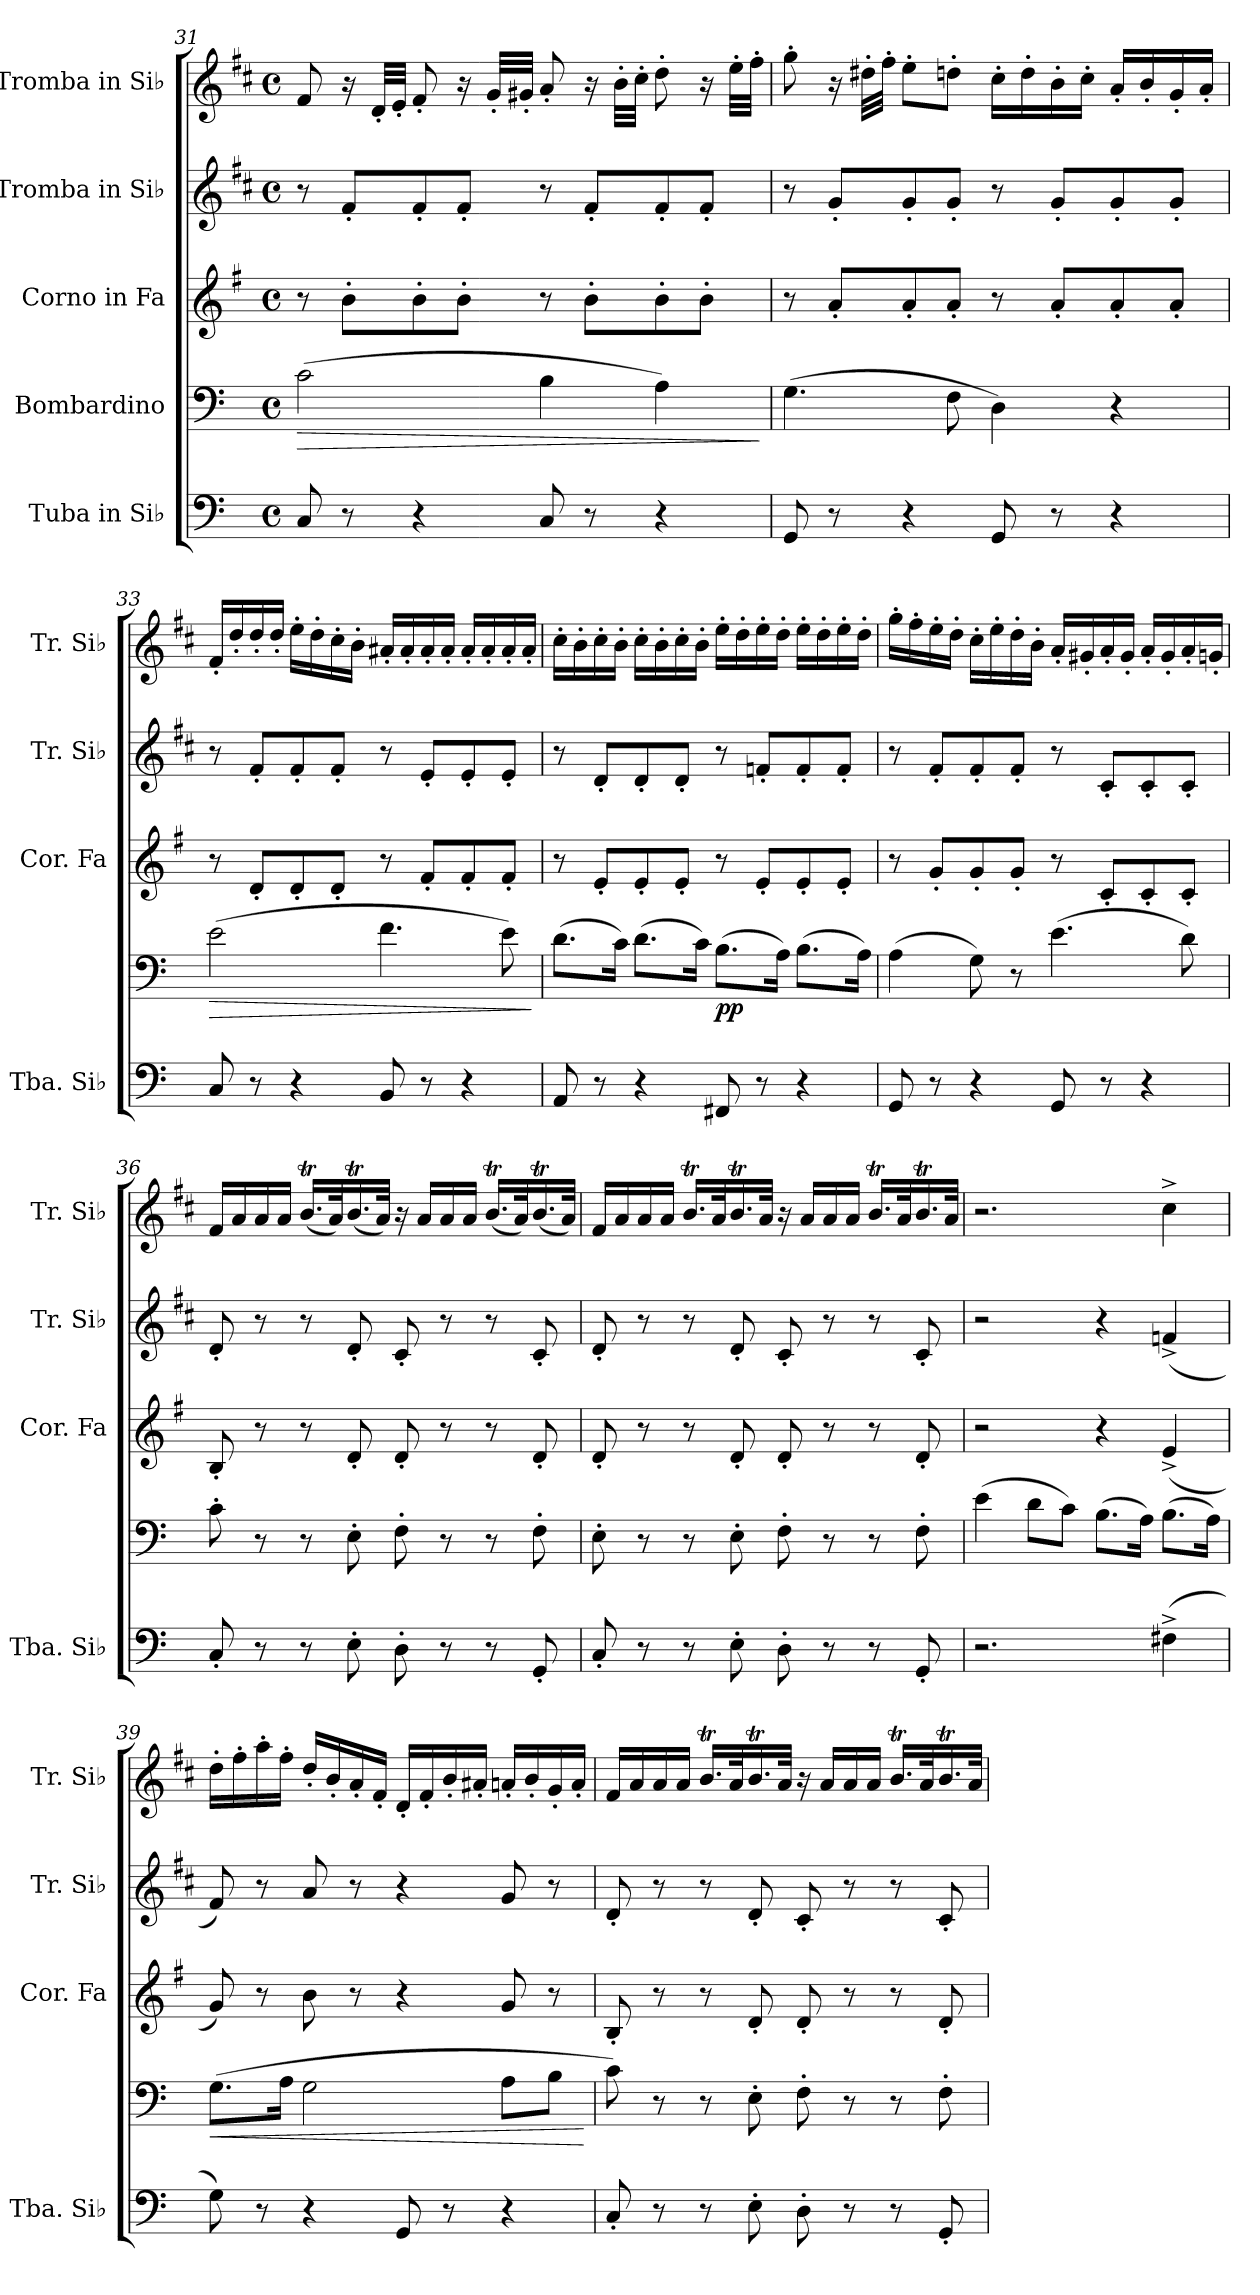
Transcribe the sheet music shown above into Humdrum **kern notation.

**kern	**kern	**dynam	**kern	**kern	**kern
*part5	*part4	*part4	*part3	*part2	*part1
*staff5	*staff4	*staff4	*staff3	*staff2	*staff1
*I"Tuba in Si♭	*I"Bombardino	*	*I"Corno in Fa	*I"Tromba in Si♭	*I"Tromba in Si♭
*I'Tba. Si♭	*	*	*I'Cor. Fa	*I'Tr. Si♭	*I'Tr. Si♭
*clefF4	*clefF4	*	*clefG2	*clefG2	*clefG2
*	*	*	*ITrd4c7	*ITrd1c2	*ITrd1c2
*k[]	*k[]	*	*k[]	*k[]	*k[]
*M4/4	*M4/4	*	*M4/4	*M4/4	*M4/4
*met(c)	*met(c)	*	*met(c)	*met(c)	*met(c)
=31	=31	=31	=31	=31	=31
!	!	!LO:HP:b	!	!	!
8C/	(>2c\	>	8r	8r	8e/
8r	.	.	8e'\L	8e'/L	16r
.	.	.	.	.	32c'/LLL
.	.	.	.	.	32d'/JJJ
4r	.	.	8e'\	8e'/	8e'/
.	.	.	8e'\J	8e'/J	16r
.	.	.	.	.	32f'/LLL
.	.	.	.	.	32f#X'/JJJ
8C/	4B\	.	8r	8r	8g'/
8r	.	.	8e'\L	8e'/L	16r
.	.	.	.	.	32a'\LLL
.	.	.	.	.	32b'\JJJ
4r	4A\)	.	8e'\	8e'/	8cc'\
.	.	.	8e'\J	8e'/J	16r
.	.	.	.	.	32dd'\LLL
.	.	.	.	.	32ee'\JJJ
.	.	]	.	.	.
!!LO:LB:g=z
=32	=32	=32	=32	=32	=32
8GG/	(>4.G\	.	8r	8r	8ff'\
8r	.	.	8d'/L	8f'/L	16r
.	.	.	.	.	32cc#X'\LLL
.	.	.	.	.	32ee'\JJJ
4r	.	.	8d'/	8f'/	8dd'\L
.	8F\	.	8d'/J	8f'/J	8ccn'\J
8GG/	4D\)	.	8r	8r	16b'\LL
.	.	.	.	.	16cc'\
8r	.	.	8d'/L	8f'/L	16a'\
.	.	.	.	.	16b'\JJ
4r	4r	.	8d'/	8f'/	16g'/LL
.	.	.	.	.	16a'/
.	.	.	8d'/J	8f'/J	16f'/
.	.	.	.	.	16g'/JJ
=33	=33	=33	=33	=33	=33
!	!	!LO:HP:b	!	!	!
8C/	(>2e\	>	8r	8r	16e'/LL
.	.	.	.	.	16cc'/
8r	.	.	8G'/L	8e'/L	16cc'/
.	.	.	.	.	16cc'/JJ
4r	.	.	8G'/	8e'/	16dd'\LL
.	.	.	.	.	16cc'\
.	.	.	8G'/J	8e'/J	16b'\
.	.	.	.	.	16a'\JJ
8BB/	4.f\	.	8r	8r	16g#X'/LL
.	.	.	.	.	16g#'/
8r	.	.	8B'/L	8d'/L	16g#'/
.	.	.	.	.	16g#'/JJ
4r	.	.	8B'/	8d'/	16g#'/LL
.	.	.	.	.	16g#'/
.	8e\)	.	8B'/J	8d'/J	16g#'/
.	.	.	.	.	16g#'/JJ
.	.	]	.	.	.
!!LO:PB:g=z
=34	=34	=34	=34	=34	=34
8AA/	(>8.d\L	.	8r	8r	16b'\LL
.	.	.	.	.	16a'\
8r	.	.	8A'/L	8c'/L	16b'\
.	16c\Jk)	.	.	.	16a'\JJ
4r	(>8.d\L	.	8A'/	8c'/	16b'\LL
.	.	.	.	.	16a'\
.	.	.	8A'/J	8c'/J	16b'\
.	16c\Jk)	.	.	.	16a'\JJ
!	!	!LO:DY:b	!	!	!
8FF#X/	(>8.B\L	pp	8r	8r	16dd'\LL
.	.	.	.	.	16cc'\
8r	.	.	8A'/L	8e-X'/L	16dd'\
.	16A\Jk)	.	.	.	16cc'\JJ
4r	(>8.B\L	.	8A'/	8e-'/	16dd'\LL
.	.	.	.	.	16cc'\
.	.	.	8A'/J	8e-'/J	16dd'\
.	16A\Jk)	.	.	.	16cc'\JJ
=35	=35	=35	=35	=35	=35
8GG/	(>4A\	.	8r	8r	16ff'\LL
.	.	.	.	.	16ee'\
8r	.	.	8c'/L	8e'/L	16dd'\
.	.	.	.	.	16cc'\JJ
4r	8G\)	.	8c'/	8e'/	16b'\LL
.	.	.	.	.	16dd'\
.	8r	.	8c'/J	8e'/J	16cc'\
.	.	.	.	.	16a'\JJ
8GG/	(>4.e\	.	8r	8r	16g'/LL
.	.	.	.	.	16f#X'/
8r	.	.	8F'/L	8B'/L	16g'/
.	.	.	.	.	16f#'/JJ
4r	.	.	8F'/	8B'/	16g'/LL
.	.	.	.	.	16f#'/
.	8d\)	.	8F'/J	8B'/J	16g'/
.	.	.	.	.	16fn'/JJ
!!LO:LB:g=z
=36	=36	=36	=36	=36	=36
8C'/	8c'\	.	8E'/	8c'/	16e/LL
.	.	.	.	.	16g/
8r	8r	.	8r	8r	16g/
.	.	.	.	.	16g/JJ
8r	8r	.	8r	8r	(<16.aT/LL
.	.	.	.	.	32g/K)
8E'\	8E'\	.	8G'/	8c'/	(<16.aT/
.	.	.	.	.	32g/JJk)
8D'\	8F'\	.	8G'/	8B'/	16r
.	.	.	.	.	16g/LL
8r	8r	.	8r	8r	16g/
.	.	.	.	.	16g/JJ
8r	8r	.	8r	8r	(<16.aT/LL
.	.	.	.	.	32g/K)
8GG'/	8F'\	.	8G'/	8B'/	(<16.aT/
.	.	.	.	.	32g/JJk)
=37	=37	=37	=37	=37	=37
8C'/	8E'\	.	8G'/	8c'/	16e/LL
.	.	.	.	.	16g/
8r	8r	.	8r	8r	16g/
.	.	.	.	.	16g/JJ
8r	8r	.	8r	8r	16.aT/LL
.	.	.	.	.	32g/K
8E'\	8E'\	.	8G'/	8c'/	16.aT/
.	.	.	.	.	32g/JJk
8D'\	8F'\	.	8G'/	8B'/	16r
.	.	.	.	.	16g/LL
8r	8r	.	8r	8r	16g/
.	.	.	.	.	16g/JJ
8r	8r	.	8r	8r	16.aT/LL
.	.	.	.	.	32g/K
8GG'/	8F'\	.	8G'/	8B'/	16.aT/
.	.	.	.	.	32g/JJk
!!LO:PB:g=z
=38	=38	=38	=38	=38	=38
2.r	(>4e\	.	2r	2r	2.r
.	8d\L	.	.	.	.
.	8c\J)	.	.	.	.
.	(>8.B\L	.	4r	4r	.
.	16A\Jk)	.	.	.	.
(>4F#X^\	(>8.B\L	.	(<4A^/	(<4e-X^/	4b^\
.	16A\Jk)	.	.	.	.
=39	=39	=39	=39	=39	=39
!	!	!LO:HP:b	!	!	!
8G\)	(>8.G\L	<	8c/)	8e/)	16cc'\LL
.	.	.	.	.	16ee'\
8r	.	.	8r	8r	16gg'\
.	16A\Jk	.	.	.	16ee'\JJ
4r	2G\	.	8e\	8g/	16cc'/LL
.	.	.	.	.	16a'/
.	.	.	8r	8r	16g'/
.	.	.	.	.	16e'/JJ
8GG/	.	.	4r	4r	16c'/LL
.	.	.	.	.	16e'/
8r	.	.	.	.	16a'/
.	.	.	.	.	16g#X'/JJ
4r	8A\L	.	8c/	8f/	16gn'/LL
.	.	.	.	.	16a'/
.	8B\J	.	8r	8r	16f'/
.	.	.	.	.	16g'/JJ
.	.	[	.	.	.
!!LO:LB:g=z
=40	=40	=40	=40	=40	=40
8C'/	8c\)	.	8E'/	8c'/	16e/LL
.	.	.	.	.	16g/
8r	8r	.	8r	8r	16g/
.	.	.	.	.	16g/JJ
8r	8r	.	8r	8r	16.aT/LL
.	.	.	.	.	32g/K
8E'\	8E'\	.	8G'/	8c'/	16.aT/
.	.	.	.	.	32g/JJk
8D'\	8F'\	.	8G'/	8B'/	16r
.	.	.	.	.	16g/LL
8r	8r	.	8r	8r	16g/
.	.	.	.	.	16g/JJ
8r	8r	.	8r	8r	16.aT/LL
.	.	.	.	.	32g/K
8GG'/	8F'\	.	8G'/	8B'/	16.aT/
.	.	.	.	.	32g/JJk
=	=	=	=	=	=
*-	*-	*-	*-	*-	*-
